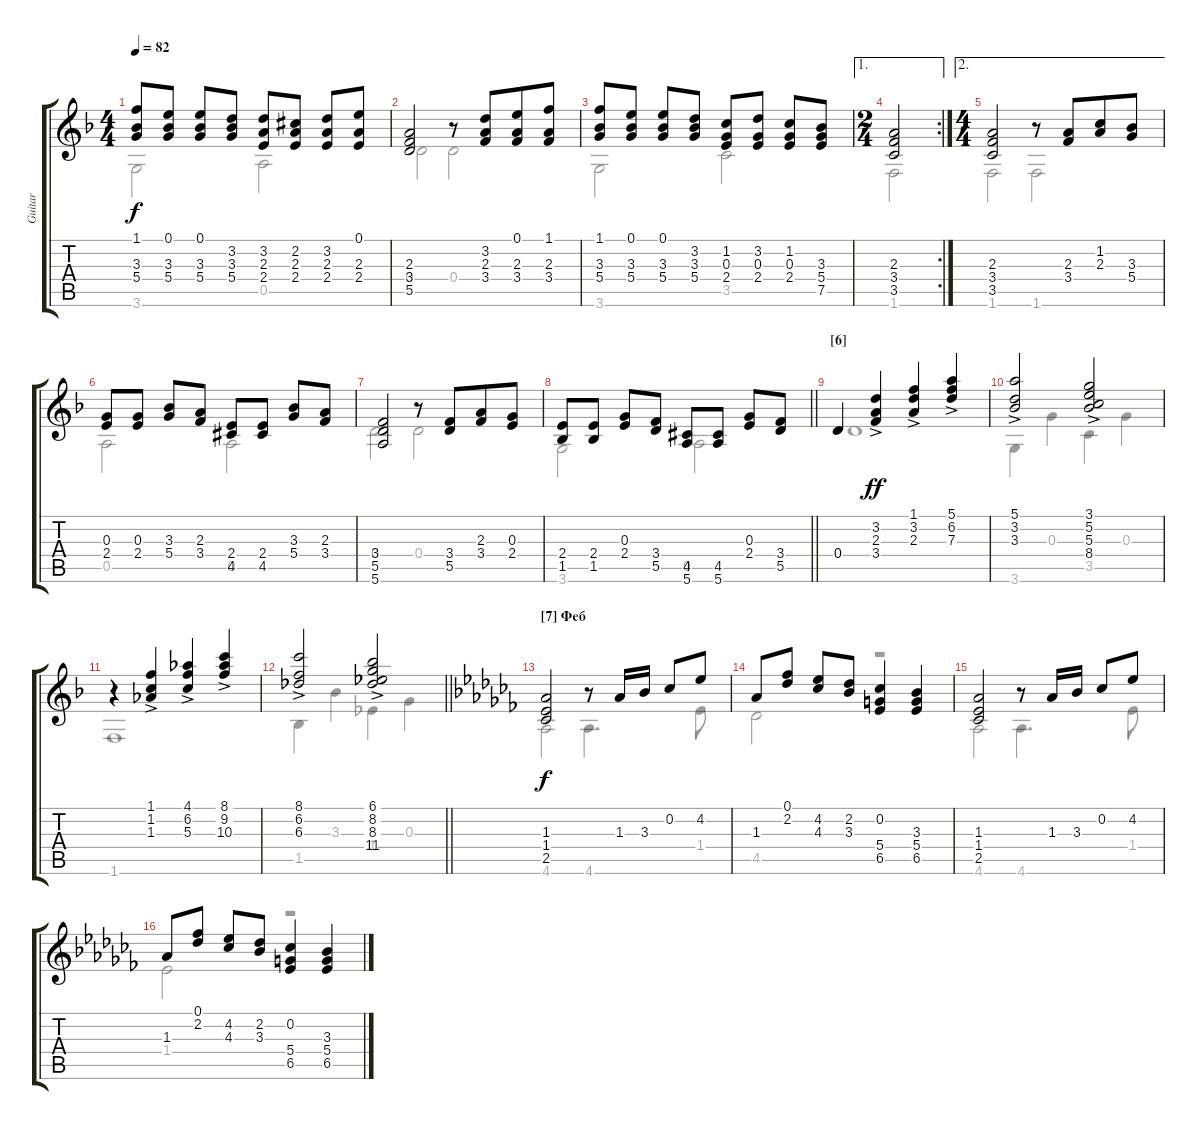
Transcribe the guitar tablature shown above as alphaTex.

\track ("Guitar" "Guitar") {instrument acousticguitarnylon}
\staff {score tabs}
\tuning (E4 B3 G3 D3 A2 E2) {hide}
\voice
\ts (4 4)
\tempo 82
\clef g2
\ks dminor
(1.1 3.3 5.4).8{dy f} (0.1 3.3 5.4).8 (0.1 3.3 5.4).8 (3.2 3.3 5.4).8 (3.2 2.3 2.4).8{beam Up} (2.2{acc #} 2.3 2.4).8{beam Up} (3.2 2.3 2.4).8{beam Up} (0.1 2.3 2.4).8{beam Up} |
(2.3 3.4 5.5).2 r.8 (3.2 2.3 3.4).8{beam merge} (0.1 2.3 3.4).8 (1.1 2.3 3.4).8 |
(1.1 3.3 5.4).8 (0.1 3.3 5.4).8 (0.1 3.3 5.4).8 (3.2 3.3 5.4).8 (1.2 0.3 2.4).8 (3.2 0.3 2.4).8 (1.2 0.3 2.4).8 (3.3 5.4 7.5).8 |
\ae 1
\rc 2
\ts (2 4)
(2.3 3.4 3.5).2 |
\ae 2
\ts (4 4)
(2.3 3.4 3.5).2 r.8 (2.3 3.4).8{beam merge} (1.2 2.3).8 (3.3 5.4).8 |
(0.3 2.4).8 (0.3 2.4).8 (3.3 5.4).8 (2.3 3.4).8 (2.4 4.5{acc #}).8 (2.4 4.5{acc #}).8 (3.3 5.4).8 (2.3 3.4).8 |
(3.4 5.5 5.6).2 r.8 (3.4 5.5).8{beam merge} (2.3 3.4).8 (0.3 2.4).8 |
\barLineRight lightlight
(2.4 1.5).8 (2.4 1.5).8 (0.3 2.4).8 (3.4 5.5).8 (4.5{acc #} 5.6).8 (4.5{acc #} 5.6).8 (0.3 2.4).8 (3.4 5.5).8 |
\section ("" "[6]")
0.4.4 (3.2{ac} 2.3 3.4).4{dy ff} (1.1{ac} 3.2 2.3).4 (5.1{ac} 6.2 7.3).4 |
(5.1{ac} 3.2 3.3).2 (3.1{ac} 5.2 5.3 8.4).2 |
r.4 (1.1{ac} 1.2 1.3).4 (4.1{ac} 6.2 5.3).4 (8.1{ac} 9.2 10.3).4 |
\barLineRight lightlight
(8.1{ac} 6.2 6.3).2 (6.1{ac} 8.2 8.3 11.4).2 |
\section ("" "[7] Феб")
\ks abminor
(1.3 1.4 2.5).2{dy f} r.8 1.3.16 3.3.16 0.2.8 4.2.8 |
1.3.8 (0.1 2.2).8 (4.2 4.3).8 (2.2 3.3).8 (0.2 5.4 6.5).4 (3.3 5.4 6.5).4 |
(1.3 1.4 2.5).2 r.8 1.3.16 3.3.16 0.2.8 4.2.8 |
1.3.8 (0.1 2.2).8 (4.2 4.3).8 (2.2 3.3).8 (0.2 5.4 6.5).4 (3.3 5.4 6.5).4
\voice
\clef g2
\ottava regular
\simile none
\ks dminor
3.6.2{dy f} 0.5.2 |
0.4.2 0.4.2 |
3.6.2 3.5.2 |
1.6.2 |
1.6.2 1.6.2 |
0.5.2 0.5.2 |
0.4.2 0.4.2 |
\barLineRight lightlight
3.6.2 0.5.2 |
0.4.1 |
3.6.4 0.3.4 3.5.4 0.3.4 |
1.6.1 |
\barLineRight lightlight
1.5.4 3.3.4 1.4.4 0.3.4 |
\ks abminor
4.6.2 4.6.4{d} 1.4.8 |
4.5.2 r.2 |
4.6.2 4.6.4{d} 1.4.8 |
1.4.2 r.2
